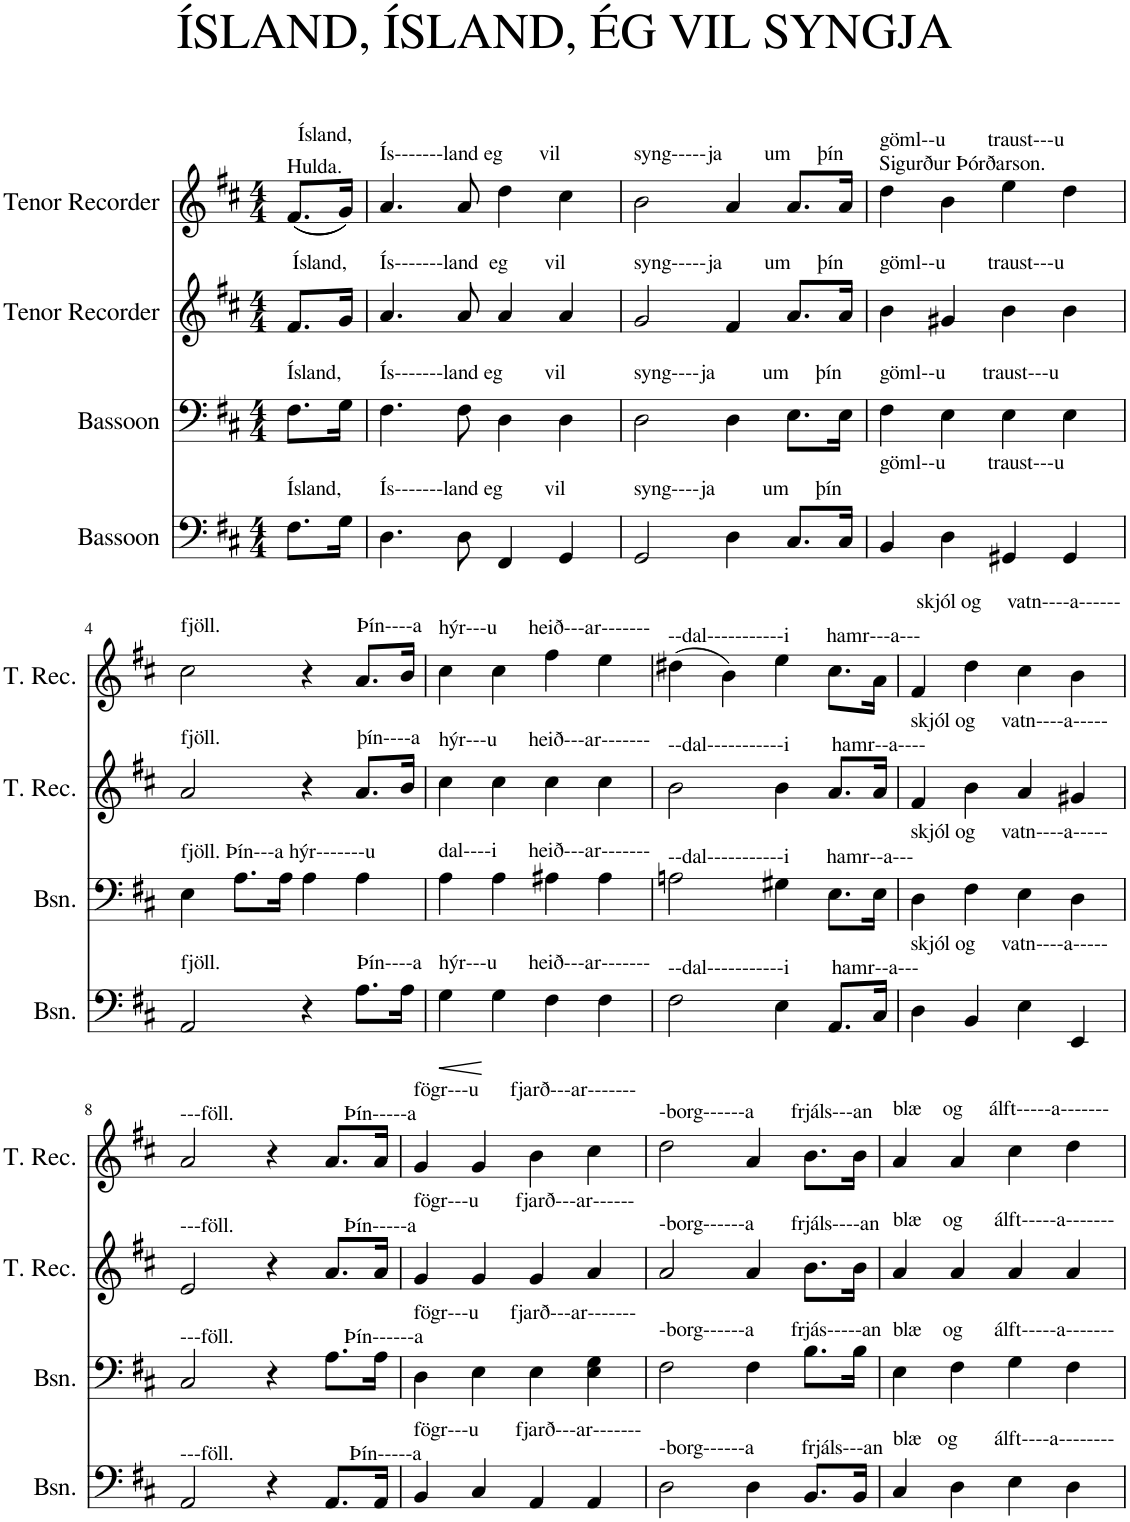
**kern	**dynam	**kern	**kern	**kern
*part4	*part4	*part3	*part2	*part1
*staff4	*staff4	*staff3	*staff2	*staff1
*I"Bassoon	*	*I"Bassoon	*I"Tenor Recorder	*I"Tenor Recorder
*I'Bsn.	*	*I'Bsn.	*I'T. Rec.	*I'T. Rec.
*clefF4	*	*clefF4	*clefG2	*clefG2
*k[f#c#]	*	*k[f#c#]	*k[f#c#]	*k[f#c#]
*M4/4	*	*M4/4	*M4/4	*M4/4
=	=	=	=	=
!	!	!	!	!LO:TX:a:t=Hulda.
!	!	!	!	!LO:TX:a:t=Ísland,
!	!	!	!LO:TX:a:t=Ísland,	!
!	!	!LO:TX:a:t=Ísland,	!	!
!LO:TX:a:t=Ísland,	!	!	!	!
8.F#\L	.	8.F#\L	8.f#/L	((8.f#/L
16G\Jk	.	16G\Jk	16g/Jk	16g/Jk))
=1	=1	=1	=1	=1
!	!	!	!	!LO:TX:a:t=Ís-------land eg       vil
!	!	!	!LO:TX:a:t=Ís-------land  eg       vil	!
!	!	!LO:TX:a:t=Ís-------land eg        vil	!	!
!LO:TX:a:t=Ís-------land eg        vil	!	!	!	!
4.D\	.	4.F#\	4.a/	4.a/
8D\	.	8F#\	8a/	8a/
4FF#/	.	4D\	4a/	4dd\
4GG/	.	4D\	4a/	4cc#\
=2	=2	=2	=2	=2
!	!	!	!	!LO:TX:a:t=syng-----ja        um     þín
!	!	!	!LO:TX:a:t=syng-----ja        um     þín	!
!	!	!LO:TX:a:t=syng----ja         um     þín	!	!
!LO:TX:a:t=syng----ja         um     þín	!	!	!	!
2GG/	.	2D\	2g/	2b\
4D\	.	4D\	4f#/	4a/
8.C#/L	.	8.E\L	8.a/L	8.a/L
16C#/Jk	.	16E\Jk	16a/Jk	16a/Jk
=3	=3	=3	=3	=3
!	!	!	!	!LO:TX:a:t=Sigurður Þórðarson.
!	!	!	!	!LO:TX:a:t=göml--u        traust---u
!	!	!	!LO:TX:a:t=göml--u        traust---u	!
!	!	!LO:TX:a:t=göml--u       traust---u	!	!
!LO:TX:a:t=göml--u        traust---u	!	!	!	!
4BB/	.	4F#\	4b\	4dd\
4D\	.	4E\	4g#X/	4b\
4GG#X/	.	4E\	4b\	4ee\
4GG#/	.	4E\	4b\	4dd\
!!LO:LB:g=z
=4	=4	=4	=4	=4
!	!	!	!	!LO:TX:a:t=fjöll.                          Þín----a
!	!	!	!LO:TX:a:t=fjöll.                          þín----a	!
!	!	!LO:TX:a:t=fjöll. Þín---a hýr-------u	!	!
!LO:TX:a:t=fjöll.                          Þín----a	!	!	!	!
2AA/	.	4E\	2a/	2cc#\
.	.	8.A\L	.	.
.	.	16A\Jk	.	.
4r	.	4A\	4r	4r
8.A\L	.	4A\	8.a/L	8.a/L
16A\Jk	.	.	16b/Jk	16b/Jk
=5	=5	=5	=5	=5
!	!	!	!	!LO:TX:a:t=hýr---u      heið---ar-------
!	!	!	!LO:TX:a:t=hýr---u      heið---ar-------	!
!	!	!LO:TX:a:t=dal----i      heið---ar-------	!	!
!LO:TX:a:t=hýr---u      heið---ar-------	!	!	!	!
!	!LO:HP:b	!	!	!
4G\	<	4A\	4cc#\	4cc#\
4G\	[	4A\	4cc#\	4cc#\
4F#\	.	4A#X\	4cc#\	4ff#\
4F#\	.	4A#\	4cc#\	4ee\
=6	=6	=6	=6	=6
!	!	!	!	!LO:TX:a:t=--dal-----------i       hamr---a---
!	!	!	!LO:TX:a:t=--dal-----------i        hamr--a----	!
!	!	!LO:TX:a:t=--dal-----------i       hamr--a---	!	!
!LO:TX:a:t=--dal-----------i        hamr--a---	!	!	!	!
2F#\	.	2An\	2b\	(4dd#X\
.	.	.	.	4b\)
4E\	.	4G#X\	4b\	4ee\
8.AA/L	.	8.E\L	8.a/L	8.cc#\L
16C#/Jk	.	16E\Jk	16a/Jk	16a\Jk
=7	=7	=7	=7	=7
!	!	!	!	!LO:TX:a:t=skjól og     vatn----a------
!	!	!	!LO:TX:a:t=skjól og     vatn----a-----	!
!	!	!LO:TX:a:t=skjól og     vatn----a-----	!	!
!LO:TX:a:t=skjól og     vatn----a-----	!	!	!	!
4D\	.	4D\	4f#/	4f#/
4BB/	.	4F#\	4b\	4dd\
4E\	.	4E\	4a/	4cc#\
4EE/	.	4D\	4g#X/	4b\
!!LO:LB:g=z
=8	=8	=8	=8	=8
!	!	!	!	!LO:TX:a:t=---föll.                     Þín-----a
!	!	!	!LO:TX:a:t=---föll.                     Þín-----a	!
!	!	!LO:TX:a:t=---föll.                     Þín------a	!	!
!LO:TX:a:t=---föll.                      Þín-----a	!	!	!	!
2AA/	.	2C#/	2e/	2a/
4r	.	4r	4r	4r
8.AA/L	.	8.A\L	8.a/L	8.a/L
16AA/Jk	.	16A\Jk	16a/Jk	16a/Jk
=9	=9	=9	=9	=9
!	!	!	!	!LO:TX:a:t=fögr---u      fjarð---ar-------
!	!	!	!LO:TX:a:t=fögr---u       fjarð---ar------	!
!	!	!LO:TX:a:t=fögr---u      fjarð---ar-------	!	!
!LO:TX:a:t=fögr---u       fjarð---ar-------	!	!	!	!
4BB/	.	4D\	4g/	4g/
4C#/	.	4E\	4g/	4g/
4AA/	.	4E\	4g/	4b\
4AA/	.	4E\ 4G\	4a/	4cc#\
=10	=10	=10	=10	=10
!	!	!	!	!LO:TX:a:t=-borg------a       frjáls---an
!	!	!	!LO:TX:a:t=-borg------a       frjáls----an	!
!	!	!LO:TX:a:t=-borg------a       frjás-----an	!	!
!LO:TX:a:t=-borg------a         frjáls---an	!	!	!	!
2D\	.	2F#\	2a/	2dd\
4D\	.	4F#\	4a/	4a/
8.BB/L	.	8.B\L	8.b\L	8.b\L
16BB/Jk	.	16B\Jk	16b\Jk	16b\Jk
=11	=11	=11	=11	=11
!	!	!	!	!LO:TX:a:t=blæ    og     álft-----a-------
!	!	!	!LO:TX:a:t=blæ    og      álft-----a-------	!
!	!	!LO:TX:a:t=blæ    og      álft-----a-------	!	!
!LO:TX:a:t=blæ   og       álft----a--------	!	!	!	!
4C#/	.	4E\	4a/	4a/
4D\	.	4F#\	4a/	4a/
4E\	.	4G\	4a/	4cc#\
4D\	.	4F#\	4a/	4dd\
=	=	=	=	=
*-	*-	*-	*-	*-
